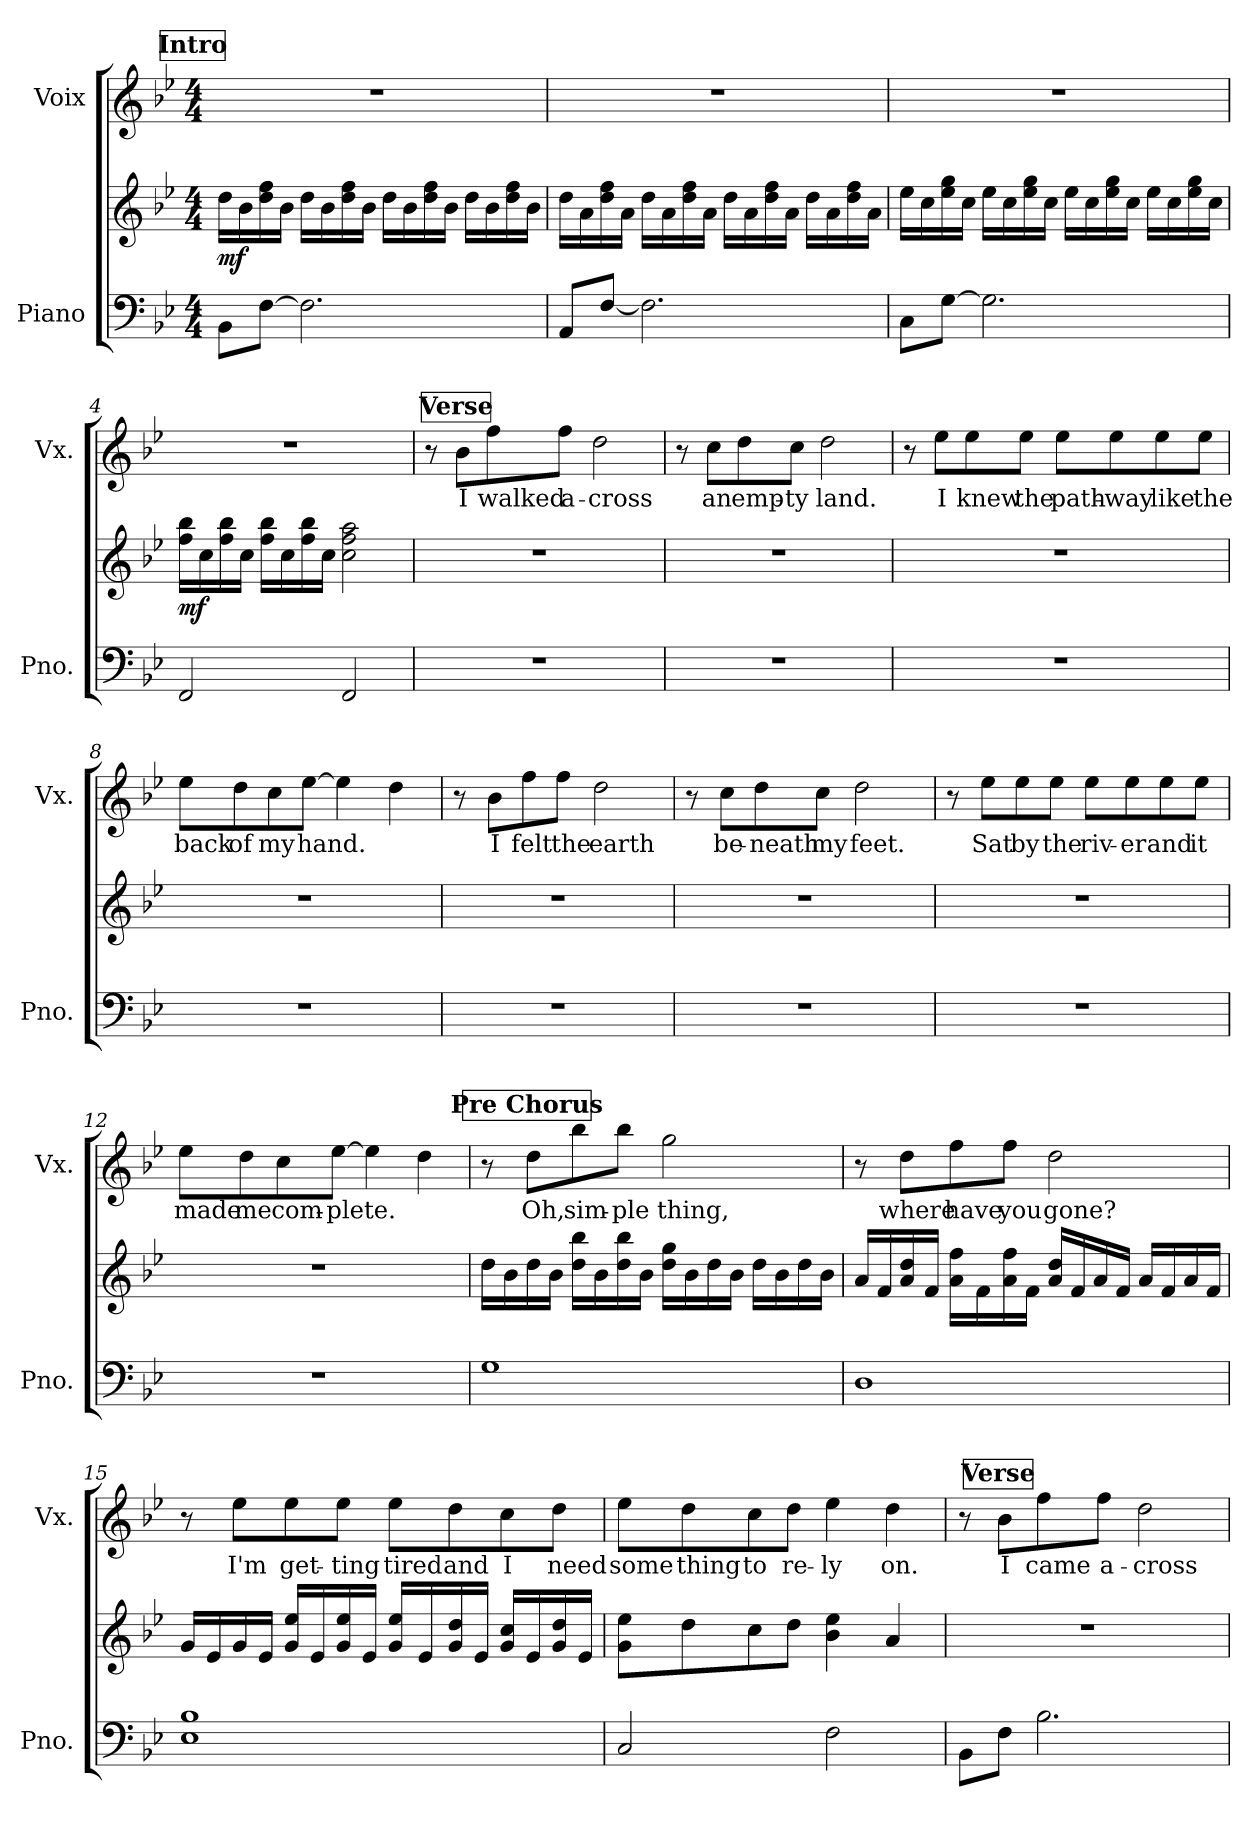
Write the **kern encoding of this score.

**kern	**kern	**dynam	**kern	**text
*part2	*part2	*part2	*part1	*part1
*staff3	*staff2	*staff2/3	*staff1	*staff1
*I"Piano	*	*	*I"Voix	*
*I'Pno.	*	*	*I'Vx.	*
*clefF4	*clefG2	*	*clefG2	*
*k[b-e-]	*k[b-e-]	*	*k[b-e-]	*
*M4/4	*M4/4	*	*M4/4	*
*MM90	*MM90	*	*MM90	*
!!LO:REH:place=s1:b:B:fs=14:t=Intro
=1	=1	=1	=1	=1
!	!	!LO:DY:b	!	!
8BB-\L	16dd\LL	mf	1r	.
.	16b-\	.	.	.
[8F\J	16dd\ 16ff\	.	.	.
.	16b-\JJ	.	.	.
2.F\]	16dd\LL	.	.	.
.	16b-\	.	.	.
.	16dd\ 16ff\	.	.	.
.	16b-\JJ	.	.	.
.	16dd\LL	.	.	.
.	16b-\	.	.	.
.	16dd\ 16ff\	.	.	.
.	16b-\JJ	.	.	.
.	16dd\LL	.	.	.
.	16b-\	.	.	.
.	16dd\ 16ff\	.	.	.
.	16b-\JJ	.	.	.
=2	=2	=2	=2	=2
!	!	!LO:DY:b	!	!
!	!	!LO:DY:n=1:b	!	!
8AA/L	16dd\LL	mf mf	1r	.
.	16a\	.	.	.
[8F/J	16dd\ 16ff\	.	.	.
.	16a\JJ	.	.	.
2.F\]	16dd\LL	.	.	.
.	16a\	.	.	.
.	16dd\ 16ff\	.	.	.
.	16a\JJ	.	.	.
.	16dd\LL	.	.	.
.	16a\	.	.	.
.	16dd\ 16ff\	.	.	.
.	16a\JJ	.	.	.
.	16dd\LL	.	.	.
.	16a\	.	.	.
.	16dd\ 16ff\	.	.	.
.	16a\JJ	.	.	.
!!LO:LB:g=z
=3	=3	=3	=3	=3
!	!	!LO:DY:b	!	!
!	!	!LO:DY:n=1:b	!	!
8C\L	16ee-\LL	mf mf	1r	.
.	16cc\	.	.	.
[8G\J	16ee-\ 16gg\	.	.	.
.	16cc\JJ	.	.	.
2.G\]	16ee-\LL	.	.	.
.	16cc\	.	.	.
.	16ee-\ 16gg\	.	.	.
.	16cc\JJ	.	.	.
.	16ee-\LL	.	.	.
.	16cc\	.	.	.
.	16ee-\ 16gg\	.	.	.
.	16cc\JJ	.	.	.
.	16ee-\LL	.	.	.
.	16cc\	.	.	.
.	16ee-\ 16gg\	.	.	.
.	16cc\JJ	.	.	.
=4	=4	=4	=4	=4
!	!	!LO:DY:b	!	!
2FF/	16ff\ 16bb-\LL	mf	1r	.
.	16cc\	.	.	.
.	16ff\ 16bb-\	.	.	.
.	16cc\JJ	.	.	.
.	16ff\ 16bb-\LL	.	.	.
.	16cc\	.	.	.
.	16ff\ 16bb-\	.	.	.
.	16cc\JJ	.	.	.
2FF/	2cc\ 2ff\ 2aa\	.	.	.
!!LO:LB:g=z
!!LO:REH:place=s1:a:B:fs=14:t=Verse:qo=0.5
=5	=5	=5	=5	=5
1r	1r	.	8r	.
.	.	.	8b-\L	I
.	.	.	8ff\	walked
.	.	.	8ff\J	a-
.	.	.	2dd\	-cross
=6	=6	=6	=6	=6
1r	1r	.	8r	.
.	.	.	8cc\L	an
.	.	.	8dd\	emp-
.	.	.	8cc\J	-ty
.	.	.	2dd\	land.
=7	=7	=7	=7	=7
1r	1r	.	8r	.
.	.	.	8ee-\L	I
.	.	.	8ee-\	knew
.	.	.	8ee-\J	the
.	.	.	8ee-\L	path-
.	.	.	8ee-\	-way
.	.	.	8ee-\	like
.	.	.	8ee-\J	the
=8	=8	=8	=8	=8
1r	1r	.	8ee-\L	back
.	.	.	8dd\	of
.	.	.	8cc\	my
.	.	.	[8ee-\J	hand.
.	.	.	4ee-\]	.
.	.	.	4dd\	.
!!LO:LB:g=z
=9	=9	=9	=9	=9
1r	1r	.	8r	.
.	.	.	8b-\L	I
.	.	.	8ff\	felt
.	.	.	8ff\J	the
.	.	.	2dd\	earth
=10	=10	=10	=10	=10
1r	1r	.	8r	.
.	.	.	8cc\L	be-
.	.	.	8dd\	-neath
.	.	.	8cc\J	my
.	.	.	2dd\	feet.
=11	=11	=11	=11	=11
1r	1r	.	8r	.
.	.	.	8ee-\L	Sat
.	.	.	8ee-\	by
.	.	.	8ee-\J	the
.	.	.	8ee-\L	riv-
.	.	.	8ee-\	-er
.	.	.	8ee-\	and
.	.	.	8ee-\J	it
=12	=12	=12	=12	=12
1r	1r	.	8ee-\L	made
.	.	.	8dd\	me
.	.	.	8cc\	com-
.	.	.	[8ee-\J	-plete.
.	.	.	4ee-\]	.
.	.	.	4dd\	.
!!LO:LB:g=z
!!LO:REH:place=s1:a:B:fs=14:t=Pre Chorus:qo=0.5
=13	=13	=13	=13	=13
1G	16dd\LL	.	8r	.
.	16b-\	.	.	.
.	16dd\	.	8dd\L	Oh,
.	16b-\JJ	.	.	.
.	16dd\ 16bb-\LL	.	8bb-\	sim-
.	16b-\	.	.	.
.	16dd\ 16bb-\	.	8bb-\J	-ple
.	16b-\JJ	.	.	.
.	16dd\ 16gg\LL	.	2gg\	thing,
.	16b-\	.	.	.
.	16dd\	.	.	.
.	16b-\JJ	.	.	.
.	16dd\LL	.	.	.
.	16b-\	.	.	.
.	16dd\	.	.	.
.	16b-\JJ	.	.	.
=14	=14	=14	=14	=14
1D	16a/LL	.	8r	.
.	16f/	.	.	.
.	16a/ 16dd/	.	8dd\L	where
.	16f/JJ	.	.	.
.	16a\ 16ff\LL	.	8ff\	have
.	16f\	.	.	.
.	16a\ 16ff\	.	8ff\J	you
.	16f\JJ	.	.	.
.	16a/ 16dd/LL	.	2dd\	gone?
.	16f/	.	.	.
.	16a/	.	.	.
.	16f/JJ	.	.	.
.	16a/LL	.	.	.
.	16f/	.	.	.
.	16a/	.	.	.
.	16f/JJ	.	.	.
!!LO:PB:g=z
=15	=15	=15	=15	=15
1E- 1B-	16g/LL	.	8r	.
.	16e-/	.	.	.
.	16g/	.	8ee-\L	I'm
.	16e-/JJ	.	.	.
.	16g/ 16ee-/LL	.	8ee-\	get-
.	16e-/	.	.	.
.	16g/ 16ee-/	.	8ee-\J	-ting
.	16e-/JJ	.	.	.
.	16g/ 16ee-/LL	.	8ee-\L	tired
.	16e-/	.	.	.
.	16g/ 16dd/	.	8dd\	and
.	16e-/JJ	.	.	.
.	16g/ 16cc/LL	.	8cc\	I
.	16e-/	.	.	.
.	16g/ 16dd/	.	8dd\J	need
.	16e-/JJ	.	.	.
=16	=16	=16	=16	=16
2C/	8g\ 8ee-\L	.	8ee-\L	some
.	8dd\	.	8dd\	thing
.	8cc\	.	8cc\	to
.	8dd\J	.	8dd\J	re-
2F\	4b-\ 4ee-\	.	4ee-\	-ly
.	4a/	.	4dd\	on.
!!LO:LB:g=z
!!LO:REH:place=s1:a:B:fs=14:t=Verse:qo=0.5
=17	=17	=17	=17	=17
8BB-\L	1r	.	8r	.
8F\J	.	.	8b-\L	I
2.B-\	.	.	8ff\	came
.	.	.	8ff\J	a-
.	.	.	2dd\	-cross
=	=	=	=	=
*-	*-	*-	*-	*-
